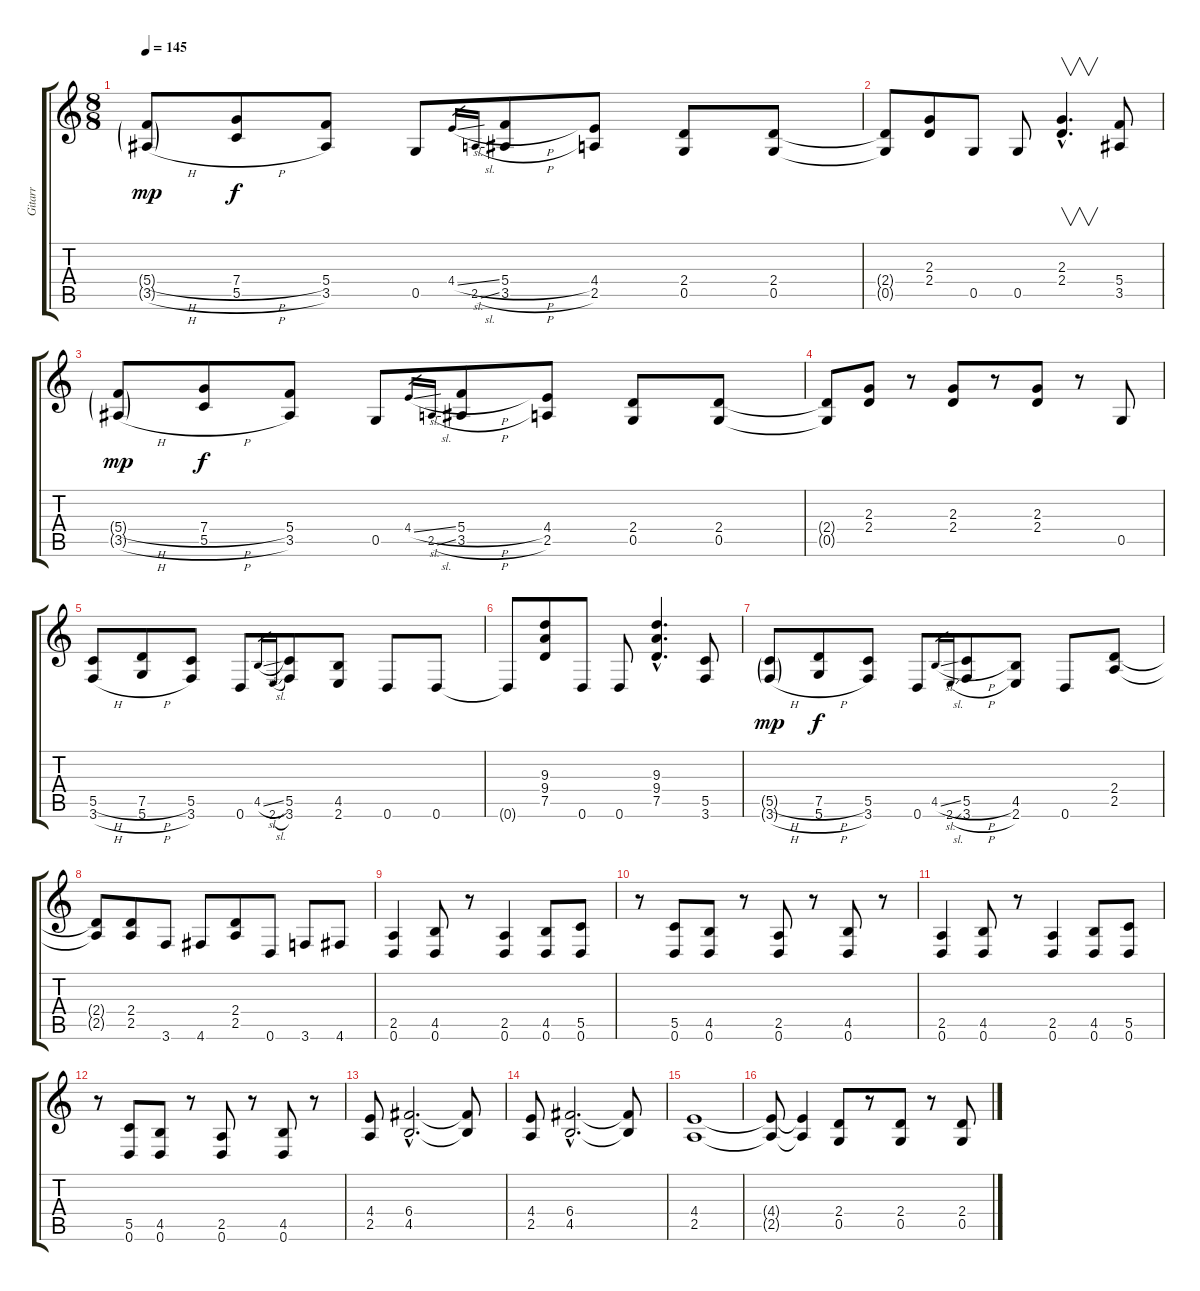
\track ("Gitarr" "Gitarr") {instrument electricguitarclean}
\staff {score tabs}
\tuning (D4 A3 F3 C3 G2 D2) {hide}
\ts (8 8)
\tempo 145
\clef g2
\ks c
(5.4{h g} 3.5{h g}).8{dy mp} (7.4{h} 5.5{h}).8{dy f} (5.4 3.5).8 0.5.8 4.4{sl}.16{gr} 2.5{sl}.16{gr} (5.4{h} 3.5{h}).8 (4.4 2.5).8 (2.4 0.5).8 (2.4 0.5).8 |
(2.4{t} 0.5{t}).8 (2.3 2.4).8 0.5.8 0.5.8 (2.3{hac} 2.4{hac}).4{v d} (5.4 3.5).8 |
(5.4{h g} 3.5{h g}).8{dy mp} (7.4{h} 5.5{h}).8{dy f} (5.4 3.5).8 0.5.8 4.4{sl}.16{gr} 2.5{sl}.16{gr} (5.4{h} 3.5{h}).8 (4.4 2.5).8 (2.4 0.5).8 (2.4 0.5).8 |
(2.4{t} 0.5{t}).8 (2.3 2.4).8 r.8 (2.3 2.4).8 r.8 (2.3 2.4).8 r.8 0.5.8 |
(5.5{h} 3.6{h}).8 (7.5{h} 5.6{h}).8 (5.5 3.6).8 0.6.8 4.5{sl}.16{gr} 2.6{sl}.16{gr} (5.5 3.6).8 (4.5 2.6).8 0.6.8 0.6.8 |
0.6{t}.8 (9.3 9.4 7.5).8 0.6.8 0.6.8 (9.3{hac} 9.4{hac} 7.5{hac}).4{d} (5.5 3.6).8 |
(5.5{h g} 3.6{h g}).8{dy mp} (7.5{h} 5.6{h}).8{dy f} (5.5 3.6).8 0.6.8 4.5{sl}.16{gr} 2.6{sl}.16{gr} (5.5{h} 3.6{h}).8 (4.5 2.6).8 0.6.8 (2.4 2.5).8 |
(2.4{t} 2.5{t}).8 (2.4 2.5).8 3.6.8 4.6.8 (2.4 2.5).8 0.6.8 3.6.8 4.6.8 |
(2.5 0.6).4 (4.5 0.6).8 r.8 (2.5 0.6).4 (4.5 0.6).8 (5.5 0.6).8 |
r.8 (5.5 0.6).8 (4.5 0.6).8 r.8 (2.5 0.6).8 r.8 (4.5 0.6).8 r.8 |
(2.5 0.6).4 (4.5 0.6).8 r.8 (2.5 0.6).4 (4.5 0.6).8 (5.5 0.6).8 |
r.8 (5.5 0.6).8 (4.5 0.6).8 r.8 (2.5 0.6).8 r.8 (4.5 0.6).8 r.8 |
(4.4 2.5).8 (6.4{hac} 4.5{hac}).2{d} (6.4{t} 4.5{t}).8 |
(4.4 2.5).8 (6.4{hac} 4.5{hac}).2{d} (6.4{t} 4.5{t}).8 |
(4.4 2.5).1 |
(4.4{t} 2.5{t}).8 (4.4{t} 2.5{t}).4 (2.4 0.5).8 r.8 (2.4 0.5).8 r.8 (2.4 0.5).8
